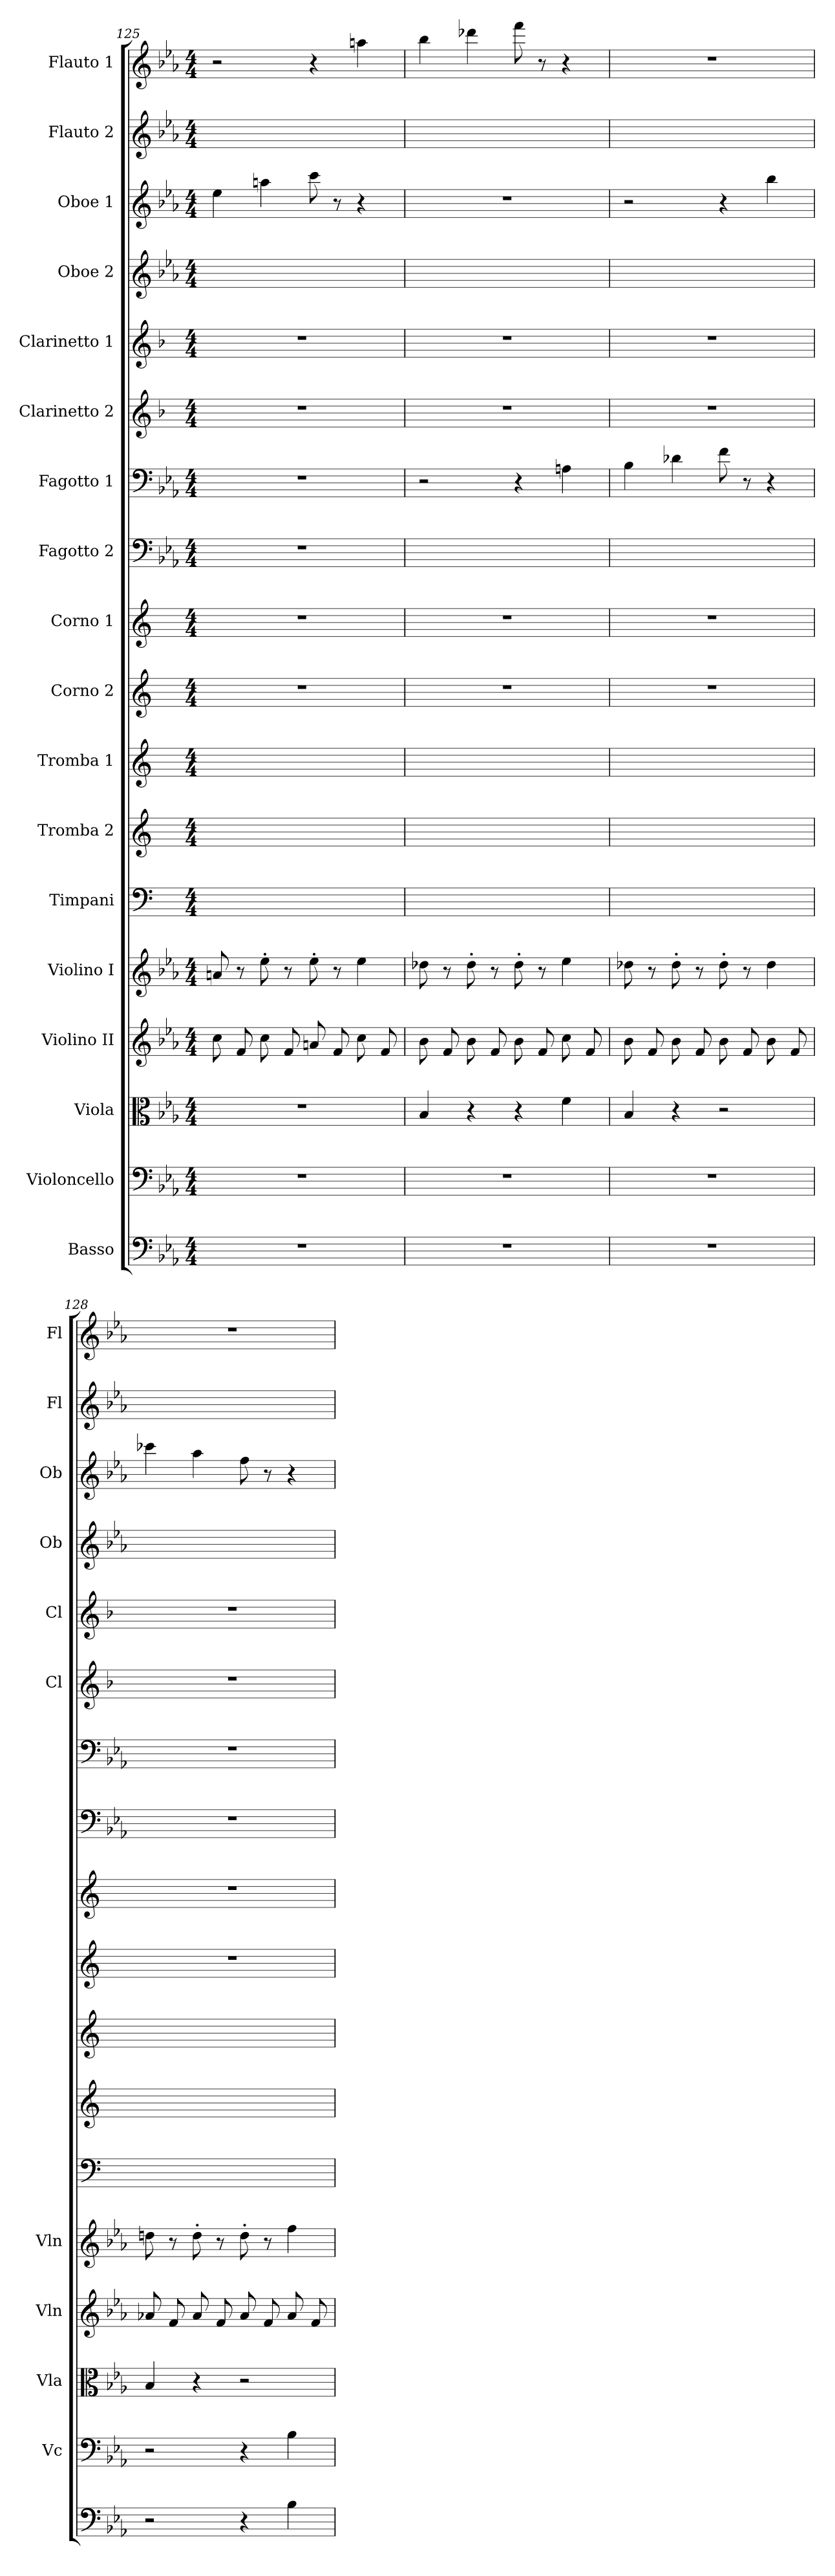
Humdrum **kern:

**kern	**kern	**kern	**kern	**kern	**kern	**kern	**kern	**kern	**kern	**kern	**kern	**kern	**kern	**kern	**kern	**kern	**kern
*part18	*part17	*part16	*part15	*part14	*part13	*part12	*part11	*part10	*part9	*part8	*part7	*part6	*part5	*part4	*part3	*part2	*part1
*staff18	*staff17	*staff16	*staff15	*staff14	*staff13	*staff12	*staff11	*staff10	*staff9	*staff8	*staff7	*staff6	*staff5	*staff4	*staff3	*staff2	*staff1
*I"Basso	*I"Violoncello	*I"Viola	*I"Violino II	*I"Violino I	*I"Timpani	*I"Tromba 2	*I"Tromba 1	*I"Corno 2	*I"Corno 1	*I"Fagotto 2	*I"Fagotto 1	*I"Clarinetto 2	*I"Clarinetto 1	*I"Oboe 2	*I"Oboe 1	*I"Flauto 2	*I"Flauto 1
*	*I'Vc	*I'Vla	*I'Vln	*I'Vln	*	*	*	*	*	*	*	*I'Cl	*I'Cl	*I'Ob	*I'Ob	*I'Fl	*I'Fl
*clefF4	*clefF4	*clefC3	*clefG2	*clefG2	*clefF4	*clefG2	*clefG2	*clefG2	*clefG2	*clefF4	*clefF4	*clefG2	*clefG2	*clefG2	*clefG2	*clefG2	*clefG2
*ITrd7c12	*	*	*	*	*	*ITrd-2c-3	*ITrd-2c-3	*ITrd5c9	*ITrd5c9	*	*	*ITrd1c2	*ITrd1c2	*	*	*	*
*k[b-e-a-]	*k[b-e-a-]	*k[b-e-a-]	*k[b-e-a-]	*k[b-e-a-]	*	*	*	*	*	*k[b-e-a-]	*k[b-e-a-]	*k[b-e-a-]	*k[b-e-a-]	*k[b-e-a-]	*k[b-e-a-]	*k[b-e-a-]	*k[b-e-a-]
*M4/4	*M4/4	*M4/4	*M4/4	*M4/4	*M4/4	*M4/4	*M4/4	*M4/4	*M4/4	*M4/4	*M4/4	*M4/4	*M4/4	*M4/4	*M4/4	*M4/4	*M4/4
=125	=125	=125	=125	=125	=125	=125	=125	=125	=125	=125	=125	=125	=125	=125	=125	=125	=125
1r	1r	1r	8cc	8an	1ryy	1ryy	1ryy	1r	1r	1r	1r	1r	1r	1ryy	4ee-	1ryy	2r
.	.	.	8f	8r	.	.	.	.	.	.	.	.	.	.	.	.	.
.	.	.	8cc	8ee-'	.	.	.	.	.	.	.	.	.	.	4aan	.	.
.	.	.	8f	8r	.	.	.	.	.	.	.	.	.	.	.	.	.
.	.	.	8an	8ee-'	.	.	.	.	.	.	.	.	.	.	8ccc	.	4r
.	.	.	8f	8r	.	.	.	.	.	.	.	.	.	.	8r	.	.
.	.	.	8cc	4ee-	.	.	.	.	.	.	.	.	.	.	4r	.	4aan
.	.	.	8f	.	.	.	.	.	.	.	.	.	.	.	.	.	.
=126	=126	=126	=126	=126	=126	=126	=126	=126	=126	=126	=126	=126	=126	=126	=126	=126	=126
1r	1r	4B-	8b-	8dd-X	1ryy	1ryy	1ryy	1r	1r	1ryy	2r	1r	1r	1ryy	1r	1ryy	4bb-
.	.	.	8f	8r	.	.	.	.	.	.	.	.	.	.	.	.	.
.	.	4r	8b-	8dd-'	.	.	.	.	.	.	.	.	.	.	.	.	4ddd-X
.	.	.	8f	8r	.	.	.	.	.	.	.	.	.	.	.	.	.
.	.	4r	8b-	8dd-'	.	.	.	.	.	.	4r	.	.	.	.	.	8fff
.	.	.	8f	8r	.	.	.	.	.	.	.	.	.	.	.	.	8r
.	.	4f	8cc	4ee-	.	.	.	.	.	.	4An	.	.	.	.	.	4r
.	.	.	8f	.	.	.	.	.	.	.	.	.	.	.	.	.	.
=127	=127	=127	=127	=127	=127	=127	=127	=127	=127	=127	=127	=127	=127	=127	=127	=127	=127
1r	1r	4B-	8b-	8dd-X	1ryy	1ryy	1ryy	1r	1r	1ryy	4B-	1r	1r	1ryy	2r	1ryy	1r
.	.	.	8f	8r	.	.	.	.	.	.	.	.	.	.	.	.	.
.	.	4r	8b-	8dd-'	.	.	.	.	.	.	4d-X	.	.	.	.	.	.
.	.	.	8f	8r	.	.	.	.	.	.	.	.	.	.	.	.	.
.	.	2r	8b-	8dd-'	.	.	.	.	.	.	8f	.	.	.	4r	.	.
.	.	.	8f	8r	.	.	.	.	.	.	8r	.	.	.	.	.	.
.	.	.	8b-	4dd-	.	.	.	.	.	.	4r	.	.	.	4bb-	.	.
.	.	.	8f	.	.	.	.	.	.	.	.	.	.	.	.	.	.
=128	=128	=128	=128	=128	=128	=128	=128	=128	=128	=128	=128	=128	=128	=128	=128	=128	=128
2r	2r	4B-	8a-X	8ddn	1ryy	1ryy	1ryy	1r	1r	1r	1r	1r	1r	1ryy	4ccc-X	1ryy	1r
.	.	.	8f	8r	.	.	.	.	.	.	.	.	.	.	.	.	.
.	.	4r	8a-	8dd'	.	.	.	.	.	.	.	.	.	.	4aa-	.	.
.	.	.	8f	8r	.	.	.	.	.	.	.	.	.	.	.	.	.
4r	4r	2r	8a-	8dd'	.	.	.	.	.	.	.	.	.	.	8ff	.	.
.	.	.	8f	8r	.	.	.	.	.	.	.	.	.	.	8r	.	.
4BB-	4B-	.	8a-	4ff	.	.	.	.	.	.	.	.	.	.	4r	.	.
.	.	.	8f	.	.	.	.	.	.	.	.	.	.	.	.	.	.
=	=	=	=	=	=	=	=	=	=	=	=	=	=	=	=	=	=
*-	*-	*-	*-	*-	*-	*-	*-	*-	*-	*-	*-	*-	*-	*-	*-	*-	*-
